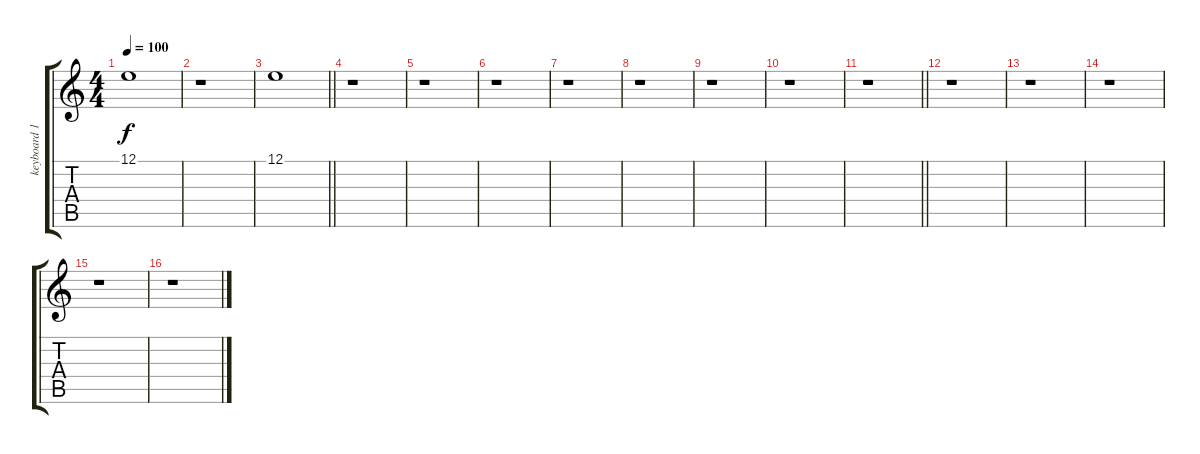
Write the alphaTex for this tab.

\track ("keyboard 1" "keyboard 1") {instrument acousticgrandpiano}
\staff {score tabs}
\tuning (E4 B3 G3 D3 A2 E2) {hide}
\ts (4 4)
\tempo 100
\clef g2
\ks c
12.1.1{dy f} |
r.1 |
\barLineRight lightlight
12.1.1 |
r.1 |
r.1 |
r.1 |
r.1 |
r.1 |
r.1 |
r.1 |
\barLineRight lightlight
r.1 |
r.1 |
r.1 |
r.1 |
r.1 |
r.1
